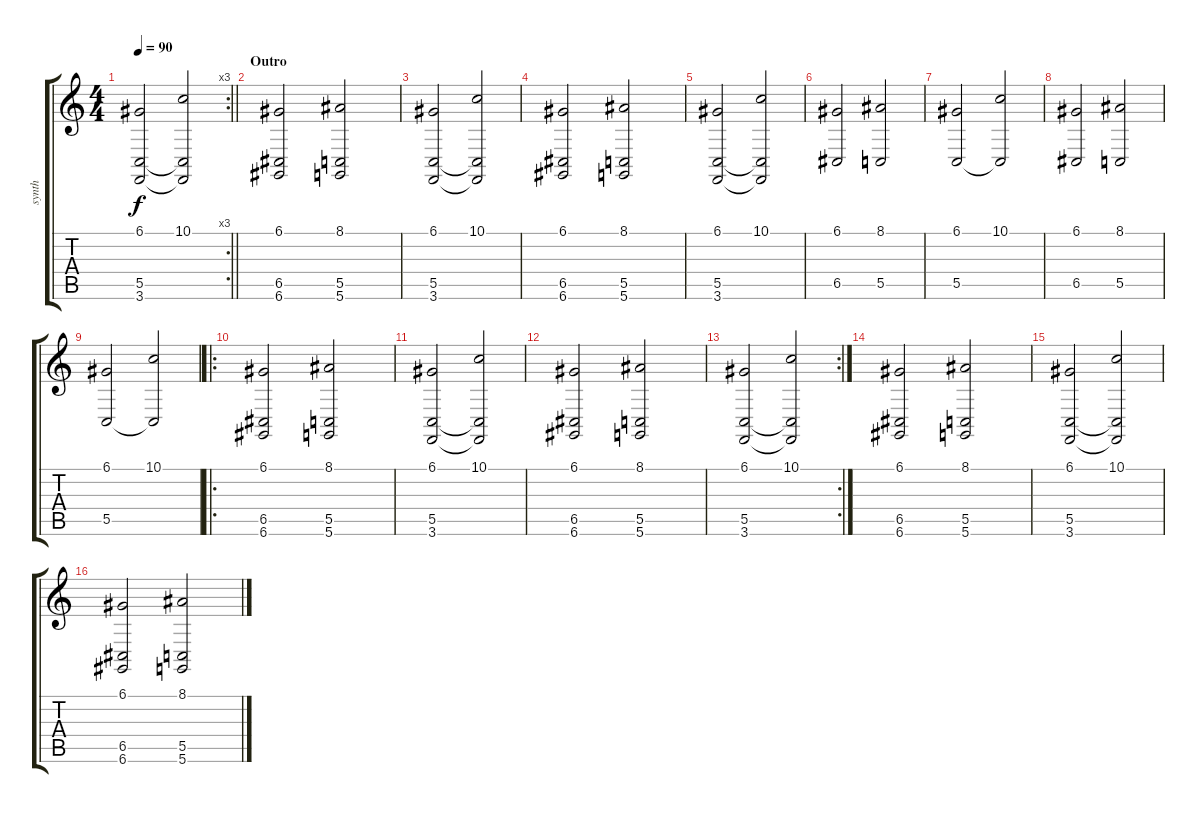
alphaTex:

\track ("synth" "synth") {instrument stringensemble1}
\staff {score tabs}
\tuning (D4 A3 F3 C3 G2 D2) {hide}
\rc 3
\ts (4 4)
\tempo 90
\clef g2
\barLineRight lightlight
\ks c
(6.1 5.5 3.6).2{dy f} (10.1 5.5{t} 3.6{t}).2 |
\section ("" "Outro")
(6.1 6.5 6.6).2{volume 10} (8.1 5.5 5.6).2 |
(6.1 5.5 3.6).2 (10.1 5.5{t} 3.6{t}).2 |
(6.1 6.5 6.6).2{volume 10} (8.1 5.5 5.6).2 |
(6.1 5.5 3.6).2 (10.1 5.5{t} 3.6{t}).2 |
(6.1 6.5).2{volume 7} (8.1 5.5).2 |
(6.1 5.5).2 (10.1 5.5{t}).2 |
(6.1 6.5).2 (8.1 5.5).2 |
(6.1 5.5).2 (10.1 5.5{t}).2 |
\ro
(6.1 6.5 6.6).2{volume 10} (8.1 5.5 5.6).2 |
(6.1 5.5 3.6).2 (10.1 5.5{t} 3.6{t}).2 |
(6.1 6.5 6.6).2{volume 10} (8.1 5.5 5.6).2 |
\rc 2
(6.1 5.5 3.6).2 (10.1 5.5{t} 3.6{t}).2 |
(6.1 6.5 6.6).2{volume 10} (8.1 5.5 5.6).2 |
(6.1 5.5 3.6).2 (10.1 5.5{t} 3.6{t}).2 |
(6.1 6.5 6.6).2{volume 4} (8.1 5.5 5.6).2
